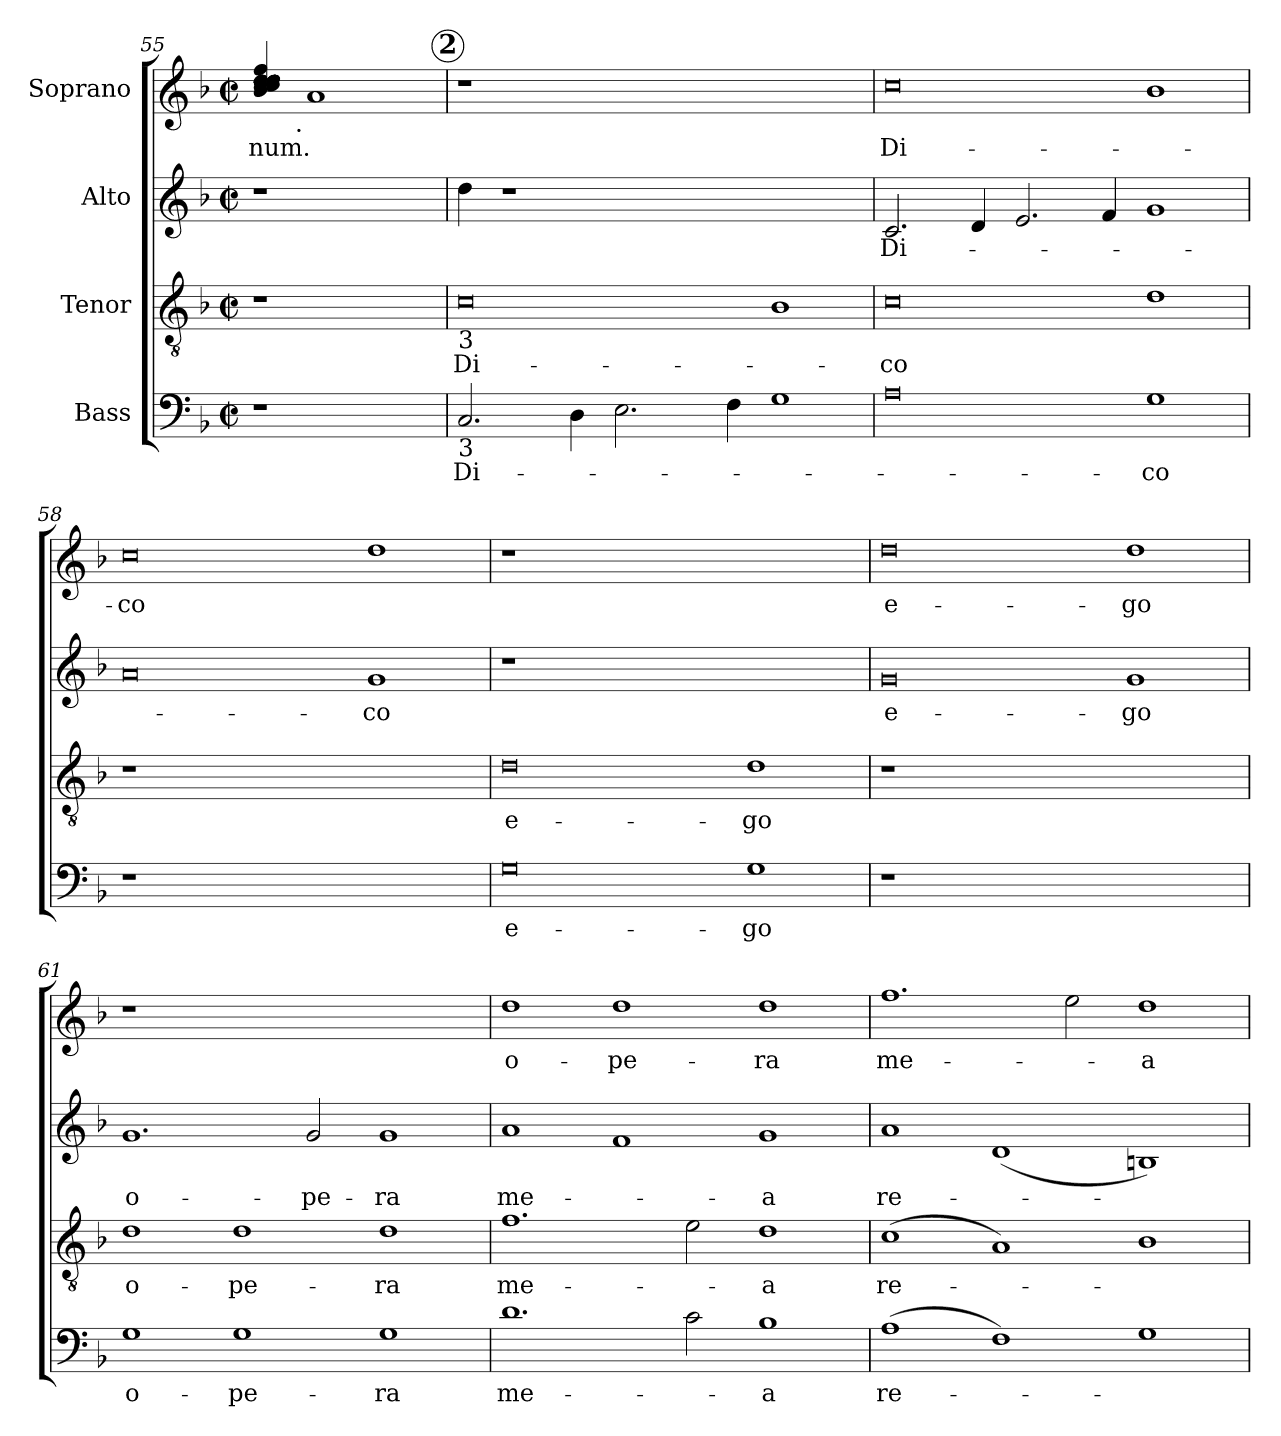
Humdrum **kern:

**kern	**text	**kern	**text	**kern	**text	**kern	**text
*part4	*part4	*part3	*part3	*part2	*part2	*part1	*part1
*staff4	*staff4	*staff3	*staff3	*staff2	*staff2	*staff1	*staff1
*I"Bass	*	*I"Tenor	*	*I"Alto	*	*I"Soprano	*
!!LO:LB:g=z
*clefF4	*	*clefGv2	*	*clefG2	*	*clefG2	*
*k[b-]	*	*k[b-]	*	*k[b-]	*	*k[b-]	*
*F:	*	*F:	*	*F:	*	*F:	*
*M2/2	*	*M2/2	*	*M2/2	*	*M2/2	*
*met(c|)	*	*met(c|)	*	*met(c|)	*	*met(c|)	*
=55	=55	=55	=55	=55	=55	=55	=55
!	!	!	!	!	!	!LO:TX:a:t=Versus	!
!	!	!	!	!	!	!LO:N:n=1:head=solid	!
!	!	!	!	!	!	!LO:N:n=2:head=solid	!
!	!	!	!	!	!	!LO:N:n=3:head=solid	!
!	!	!	!	!	!	!LO:N:n=4:head=solid	!
!	!	!	!	!	!	!LO:N:n=5:head=solid	!
!	!	!	!	!	!	!LO:N:n=6:head=solid	!
!	!	!	!	!	!	!LO:N:n=7:head=solid	!
!	!	!	!	!	!	!LO:N:n=8:head=solid	!
!	!	!	!	!	!	!LO:N:n=9:head=solid	!
!	!	!	!	!	!	!LO:N:n=10:head=solid	!
!	!	!	!	!	!	!LO:N:n=11:head=solid	!
!	!	!	!	!	!	!LO:N:n=12:head=solid	!LO:LY:b
*	*	*	*	*	*	*^	*
1r	.	1r	.	1r	.	4b-/ 4cc/ 4cc/ 4dd/ 4dd/ 4dd/ 4dd/ 4dd/ 4dd/ 4dd/ 4dd/ 4ff/	8..ryy	-num.
!	!	!	!	!	!	!	!LO:TX:b:t=.	!
.	.	.	.	.	.	.	1ryy	.
.	.	.	.	.	.	1a	.	.
4ryy	.	4ryy	.	4ryy	.	.	.	.
.	.	.	.	.	.	.	32ryy	.
!!LO:REH:place=s2:b:enc=circle:t=2
=56	=56	=56	=56	=56	=56	=56	=56	=56
!	!	!	!	!	!	!LO:TX:b:t=3	!	!
!	!	!LO:TX:b:t=3	!	!	!	!	!	!
!LO:TX:b:t=3	!	!	!	!	!	!	!	!
!	!LO:LY:b	!	!LO:LY:b	!	!	!LO:N:vis=1	!	!
*	*	*	*	*	*	*v	*v	*
2.C/	Di-	0c	Di-	4dd	.	1r	.
.	.	.	.	1r	.	.	.
4D\	.	.	.	.	.	.	.
2.E\	.	.	.	.	.	0ryy	.
.	.	.	.	1..ryy	.	.	.
4F\	.	.	.	.	.	.	.
1G	.	1B-	.	.	.	.	.
!!LO:PB:g=z
=57	=57	=57	=57	=57	=57	=57	=57
!	!	!	!LO:LY:b	!	!LO:LY:b	!	!LO:LY:b
0A	.	0c	-co	2.c/	-Di-	0cc	Di-
.	.	.	.	4d/	.	.	.
.	.	.	.	2.e/	.	.	.
.	.	.	.	4f/	.	.	.
!	!LO:LY:b	!	!	!	!	!	!
1G	-co	1d	.	1g	.	1b-	.
=58	=58	=58	=58	=58	=58	=58	=58
!LO:N:vis=1	!	!LO:N:vis=1	!	!	!	!	!LO:LY:b
1r	.	1r	.	0a	.	0cc	-co
0ryy	.	0ryy	.	.	.	.	.
!	!	!	!	!	!LO:LY:b	!	!
.	.	.	.	1g	-co	1dd	.
=59	=59	=59	=59	=59	=59	=59	=59
!	!LO:LY:b:rj	!	!LO:LY:b:rj	!LO:N:vis=1	!	!LO:N:vis=1	!
0G	e-	0d	e-	1r	.	1r	.
.	.	.	.	0ryy	.	0ryy	.
!	!LO:LY:b	!	!LO:LY:b	!	!	!	!
1G	-go	1d	-go	.	.	.	.
=60	=60	=60	=60	=60	=60	=60	=60
!LO:N:vis=1	!	!LO:N:vis=1	!	!	!LO:LY:b:rj	!	!LO:LY:b:rj
1r	.	1r	.	0g	e-	0dd	e-
0ryy	.	0ryy	.	.	.	.	.
!	!	!	!	!	!LO:LY:b	!	!LO:LY:b
.	.	.	.	1g	-go	1dd	-go
=61	=61	=61	=61	=61	=61	=61	=61
!	!LO:LY:b:rj	!	!LO:LY:b:rj	!	!LO:LY:b:rj	!LO:N:vis=1	!
1G	o-	1d	o-	1.g	o-	1r	.
!	!LO:LY:b	!	!LO:LY:b	!	!	!	!
1G	-pe-	1d	-pe-	.	.	0ryy	.
!	!	!	!	!	!LO:LY:b	!	!
.	.	.	.	2g/	-pe-	.	.
!	!LO:LY:b	!	!LO:LY:b	!	!LO:LY:b	!	!
1G	-ra	1d	-ra	1g	-ra	.	.
!!LO:LB:g=z
=62	=62	=62	=62	=62	=62	=62	=62
!	!LO:LY:b	!	!LO:LY:b	!	!LO:LY:b	!	!LO:LY:b:rj
1.d	me-	1.f	me-	1a	me-	1dd	o-
!	!	!	!	!	!	!	!LO:LY:b
.	.	.	.	1f	.	1dd	-pe-
2c\	.	2e\	.	.	.	.	.
!	!LO:LY:b:rj	!	!LO:LY:b:rj	!	!LO:LY:b:rj	!	!LO:LY:b
1B-	-a	1d	-a	1g	-a	1dd	-ra
=63	=63	=63	=63	=63	=63	=63	=63
!	!LO:LY:b	!	!LO:LY:b	!	!LO:LY:b	!	!LO:LY:b
(>1A	re-	(>1c	re-	1a	re-	1.ff	me-
1F)	.	1A)	.	(<1d	.	.	.
.	.	.	.	.	.	2ee\	.
!	!	!	!	!	!	!	!LO:LY:b:rj
1G	.	1B-	.	1B)	.	1dd	-a
=	=	=	=	=	=	=	=
*-	*-	*-	*-	*-	*-	*-	*-
